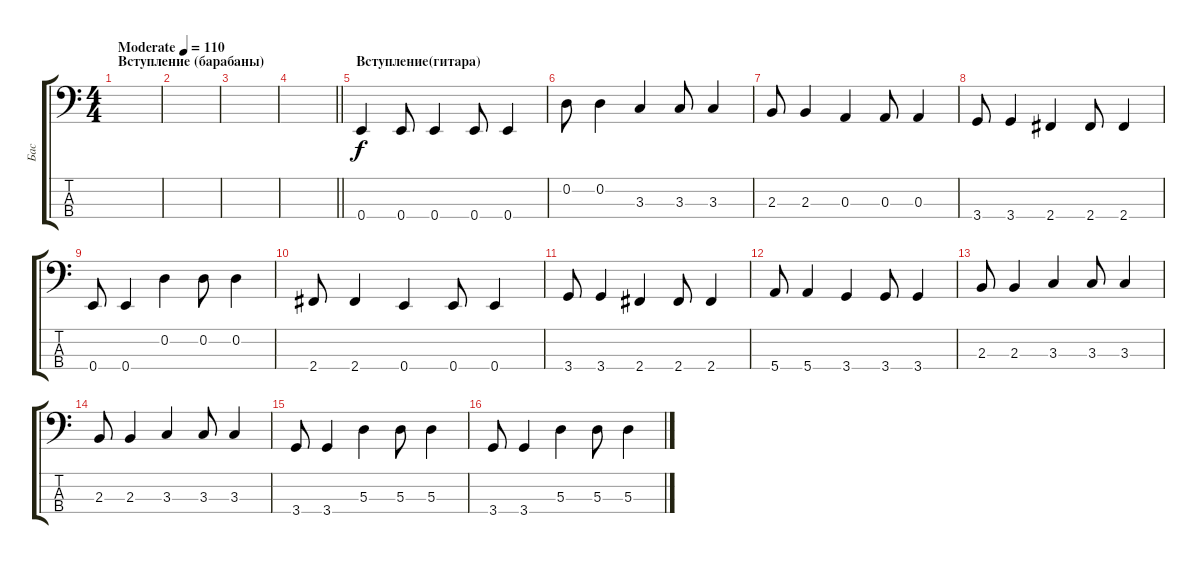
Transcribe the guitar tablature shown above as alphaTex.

\track ("Бас" "Бас") {instrument electricbassfinger}
\staff {score tabs}
\tuning (G2 D2 A1 E1) {hide}
\ts (4 4)
\section ("" "Вступление (барабаны)")
\tempo (110 "Moderate")
\clef f4
\ks c
|
|
|
\barLineRight lightlight
|
\section ("" "Вступление(гитара)")
0.4.4 0.4.8 0.4.4 0.4.8 0.4.4 |
0.2.8 0.2.4 3.3.4 3.3.8 3.3.4 |
2.3.8 2.3.4 0.3.4 0.3.8 0.3.4 |
3.4.8 3.4.4 2.4.4 2.4.8 2.4.4 |
0.4.8 0.4.4 0.2.4 0.2.8 0.2.4 |
2.4.8 2.4.4 0.4.4 0.4.8 0.4.4 |
3.4.8 3.4.4 2.4.4 2.4.8 2.4.4 |
5.4.8 5.4.4 3.4.4 3.4.8 3.4.4 |
2.3.8 2.3.4 3.3.4 3.3.8 3.3.4 |
2.3.8 2.3.4 3.3.4 3.3.8 3.3.4 |
3.4.8 3.4.4 5.3.4 5.3.8 5.3.4 |
3.4.8 3.4.4 5.3.4 5.3.8 5.3.4
